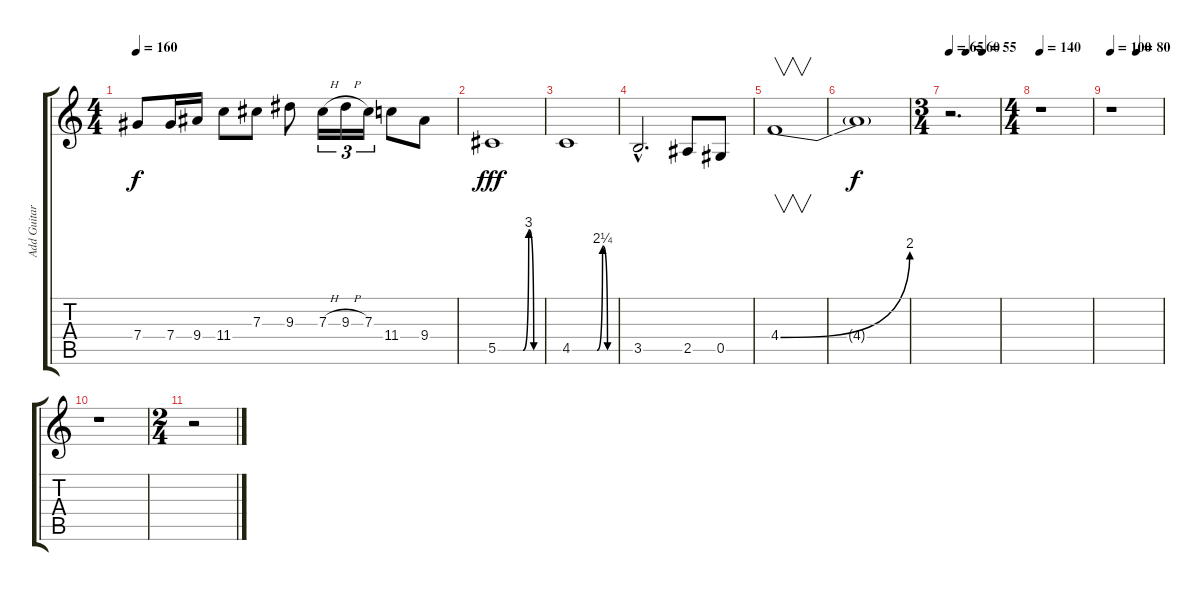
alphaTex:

\track ("Add Guitar 4" "Add Guitar") {instrument distortionguitar}
\staff {score tabs}
\tuning (Eb4 Bb3 Gb3 Db3 Ab2 Eb2) {hide}
\ts (4 4)
\tempo 160
\clef g2
\ks c
7.4.8{dy f} 7.4.16 9.4.16 11.4.8 7.3.8 9.3.8 7.3{h}.16{tu (3 2)} 9.3{h}.16{tu (3 2)} 7.3.16{tu (3 2)} 11.4.8 9.4.8 |
5.5{be (custom 0 0 35 0 43 12 50 0 60 0)}.1{dy fff} |
4.5{be (custom 0 0 35 0 43 9 50 0 60 0)}.1 |
3.5{hac}.2{d} 2.5.8 0.5.8 |
4.4{be (bend 0 0 60 8)}.1{v} |
4.4{t}.1{dy f} |
\ts (3 4)
\tempo 65
\tempo (60 0.3333333333333333)
\tempo (55 0.6666666666666666)
r.2{d} |
\ts (4 4)
\tempo 140
r.1 |
\tempo 100
\tempo (80 0.5)
r.1 |
r.1 |
\ts (2 4)
r.2
